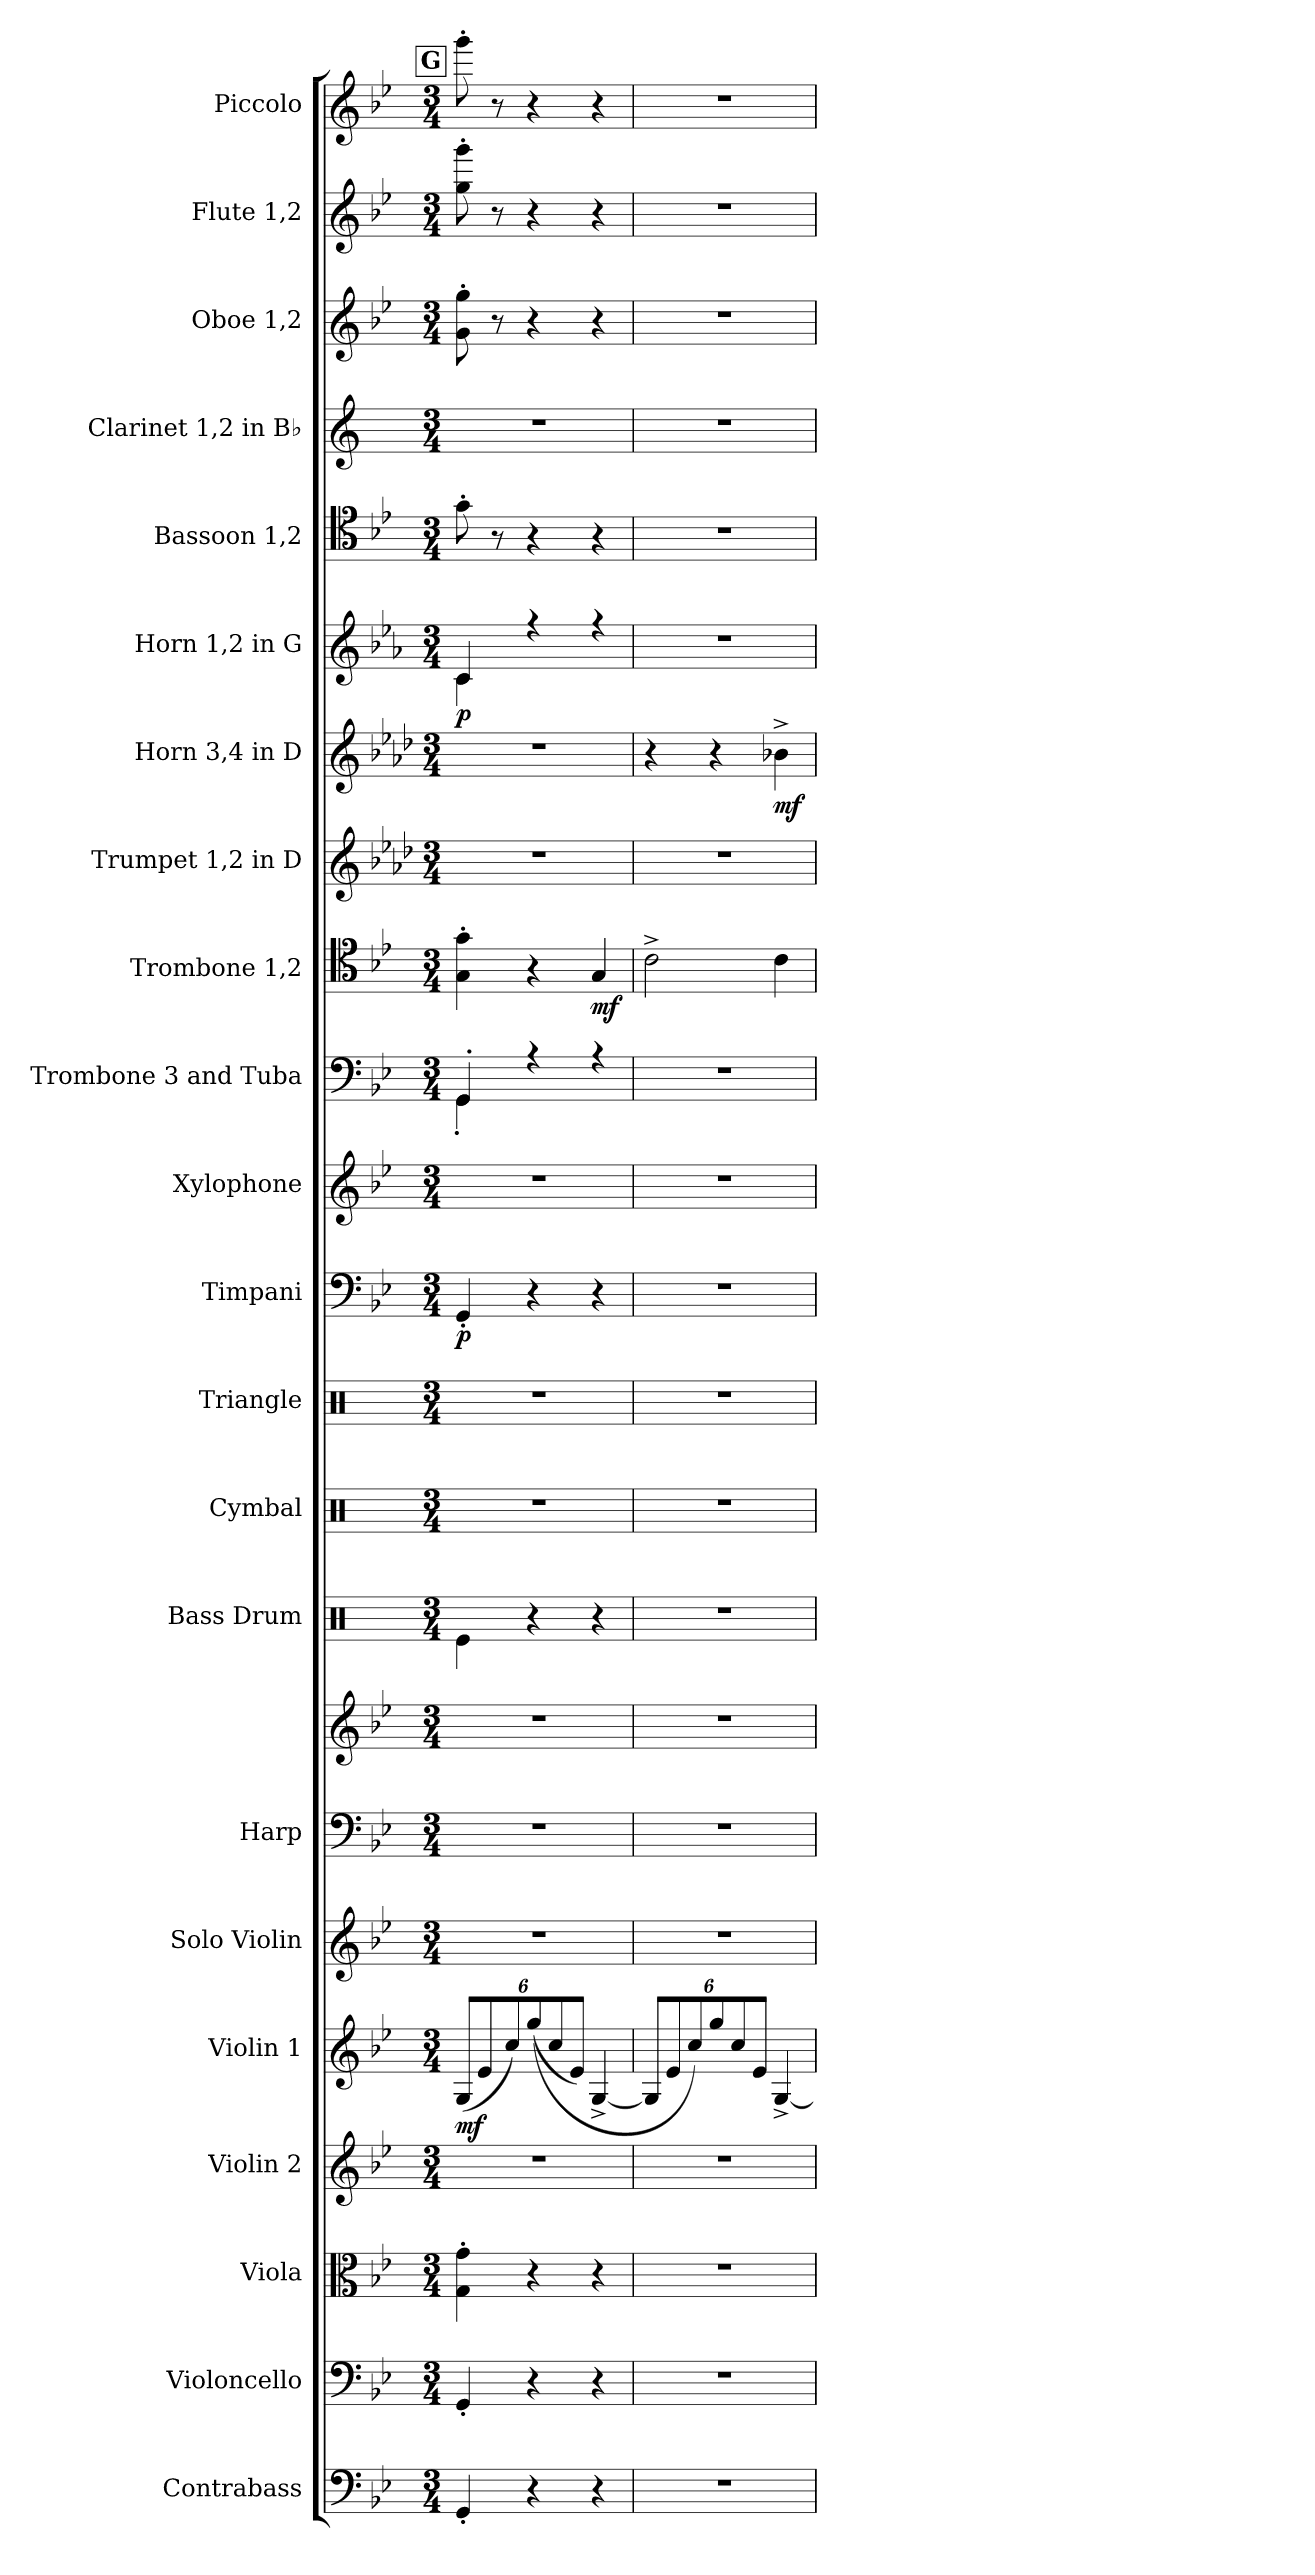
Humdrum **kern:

**kern	**kern	**kern	**kern	**kern	**dynam	**kern	**kern	**kern	**kern	**kern	**kern	**kern	**dynam	**kern	**kern	**kern	**dynam	**kern	**kern	**dynam	**kern	**dynam	**kern	**kern	**kern	**kern	**kern
*part22	*part21	*part20	*part19	*part18	*part18	*part17	*part16	*part16	*part15	*part14	*part13	*part12	*part12	*part11	*part10	*part9	*part9	*part8	*part7	*part7	*part6	*part6	*part5	*part4	*part3	*part2	*part1
*staff23	*staff22	*staff21	*staff20	*staff19	*staff19	*staff18	*staff17	*staff16	*staff15	*staff14	*staff13	*staff12	*staff12	*staff11	*staff10	*staff9	*staff9	*staff8	*staff7	*staff7	*staff6	*staff6	*staff5	*staff4	*staff3	*staff2	*staff1
*I"Contrabass	*I"Violoncello	*I"Viola	*I"Violin 2	*I"Violin 1	*	*I"Solo Violin	*I"Harp	*	*I"Bass Drum	*I"Cymbal	*I"Triangle	*I"Timpani	*	*I"Xylophone	*I"Trombone 3 and Tuba	*I"Trombone 1,2	*	*I"Trumpet 1,2 in D	*I"Horn 3,4 in D	*	*I"Horn 1,2 in G	*	*I"Bassoon 1,2	*I"Clarinet 1,2 in B♭	*I"Oboe 1,2	*I"Flute 1,2	*I"Piccolo
*I'Cb.	*I'Vc.	*I'Vla.	*I'Vln. 2	*I'Vln. 1	*	*I'Solo Vln.	*I'Hrp.	*	*I'B.D	*I'Cym.	*I'Trgl.	*I'Timp.	*	*I'Xyl.	*I'Tbn. 3 and Tba.	*I'Tbn. 1,2	*	*I'Tpt. 1,2 in D	*I'Hn. 3,4 in D	*	*I'Hn. 1,2 in G	*	*I'Bsn. 1,2	*I'Cl. 1,2 in B♭	*I'Ob. 1,2	*I'Fl. 1,2	*I'Picc.
*clefF4	*clefF4	*clefC3	*clefG2	*clefG2	*	*clefG2	*clefF4	*clefG2	*clefX	*clefX	*clefX	*clefF4	*	*clefG2	*clefF4	*clefC4	*	*clefG2	*clefG2	*	*clefG2	*	*clefC4	*clefG2	*clefG2	*clefG2	*clefG2
*ITrd7c12	*	*	*	*	*	*	*	*	*	*	*	*	*	*ITrd-7c-12	*	*	*	*ITrd-1c-2	*ITrd6c10	*	*ITrd3c5	*	*	*ITrd1c2	*	*	*ITrd-7c-12
*k[b-e-]	*k[b-e-]	*k[b-e-]	*k[b-e-]	*k[b-e-]	*	*k[b-e-]	*k[b-e-]	*k[b-e-]	*k[]	*k[]	*k[]	*k[b-e-]	*	*k[b-e-]	*k[b-e-]	*k[b-e-]	*	*k[b-e-]	*k[b-e-]	*	*k[b-e-]	*	*k[b-e-]	*k[b-e-]	*k[b-e-]	*k[b-e-]	*k[b-e-]
*M3/4	*M3/4	*M3/4	*M3/4	*M3/4	*	*M3/4	*M3/4	*M3/4	*M3/4	*M3/4	*M3/4	*M3/4	*	*M3/4	*M3/4	*M3/4	*	*M3/4	*M3/4	*	*M3/4	*	*M3/4	*M3/4	*M3/4	*M3/4	*M3/4
*	*	*	*	*Xbrackettup	*	*	*	*	*	*	*	*	*	*	*	*	*	*	*	*	*	*	*	*	*	*	*
!!LO:REH:place=s1:a:B:fs=14:t=G
=253	=253	=253	=253	=253	=253	=253	=253	=253	=253	=253	=253	=253	=253	=253	=253	=253	=253	=253	=253	=253	=253	=253	=253	=253	=253	=253	=253
*	*	*	*	*	*	*	*	*	*	*	*	*	*	*	*^	*	*	*	*	*	*^	*	*	*	*	*	*
!	!	!	!	!	!LO:DY:b	!	!	!	!	!	!	!	!LO:DY:b	!	!	!	!	!	!	!	!	!	!	!LO:DY:b	!	!	!	!	!
4GGG'/	4GG'/	4G\' 4g\'	2.r	(<12G/L	mf	2.r	2.r	2.r	4Re\	2.r	2.r	4GG'/	p	2.r	4GG'/	4GG'\	4G\' 4g\'	.	2.r	2.r	.	4G/	4G\	p	8g'\	2.r	8g\' 8gg\'	8gg\' 8ggg\'	8gggg'\
.	.	.	.	12e-/	.	.	.	.	.	.	.	.	.	.	.	.	.	.	.	.	.	.	.	.	.	.	.	.	.
.	.	.	.	.	.	.	.	.	.	.	.	.	.	.	.	.	.	.	.	.	.	.	.	.	8r	.	8r	8r	8r
.	.	.	.	12cc/)	.	.	.	.	.	.	.	.	.	.	.	.	.	.	.	.	.	.	.	.	.	.	.	.	.
4r	4r	4r	.	(<(<12gg/	.	.	.	.	4r	.	.	4r	.	.	2ryy	4rA	4r	.	.	.	.	2ryy	4rff	.	4r	.	4r	4r	4r
.	.	.	.	12cc/	.	.	.	.	.	.	.	.	.	.	.	.	.	.	.	.	.	.	.	.	.	.	.	.	.
.	.	.	.	12e-/J)	.	.	.	.	.	.	.	.	.	.	.	.	.	.	.	.	.	.	.	.	.	.	.	.	.
!	!	!	!	!	!	!	!	!	!	!	!	!	!	!	!	!	!	!LO:DY:b	!	!	!	!	!	!	!	!	!	!	!
4r	4r	4r	.	[4G^/	.	.	.	.	4r	.	.	4r	.	.	.	4rA	4G/	mf	.	.	.	.	4rff	.	4r	.	4r	4r	4r
*	*	*	*	*	*	*	*	*	*	*	*	*	*	*	*v	*v	*	*	*	*	*	*v	*v	*	*	*	*	*	*
=254	=254	=254	=254	=254	=254	=254	=254	=254	=254	=254	=254	=254	=254	=254	=254	=254	=254	=254	=254	=254	=254	=254	=254	=254	=254	=254	=254
2.r	2.r	2.r	2.r	12G/L]	.	2.r	2.r	2.r	2.r	2.r	2.r	2.r	.	2.r	2.r	2c^\	.	2.r	4r	.	2.r	.	2.r	2.r	2.r	2.r	2.r
.	.	.	.	12e-/	.	.	.	.	.	.	.	.	.	.	.	.	.	.	.	.	.	.	.	.	.	.	.
.	.	.	.	12cc/)	.	.	.	.	.	.	.	.	.	.	.	.	.	.	.	.	.	.	.	.	.	.	.
.	.	.	.	12gg/	.	.	.	.	.	.	.	.	.	.	.	.	.	.	4r	.	.	.	.	.	.	.	.
.	.	.	.	12cc/	.	.	.	.	.	.	.	.	.	.	.	.	.	.	.	.	.	.	.	.	.	.	.
.	.	.	.	12e-/J	.	.	.	.	.	.	.	.	.	.	.	.	.	.	.	.	.	.	.	.	.	.	.
!	!	!	!	!	!	!	!	!	!	!	!	!	!	!	!	!	!	!	!	!LO:DY:b	!	!	!	!	!	!	!
.	.	.	.	[4G^/	.	.	.	.	.	.	.	.	.	.	.	4c\	.	.	4cn^\	mf	.	.	.	.	.	.	.
=	=	=	=	=	=	=	=	=	=	=	=	=	=	=	=	=	=	=	=	=	=	=	=	=	=	=	=
*-	*-	*-	*-	*-	*-	*-	*-	*-	*-	*-	*-	*-	*-	*-	*-	*-	*-	*-	*-	*-	*-	*-	*-	*-	*-	*-	*-
